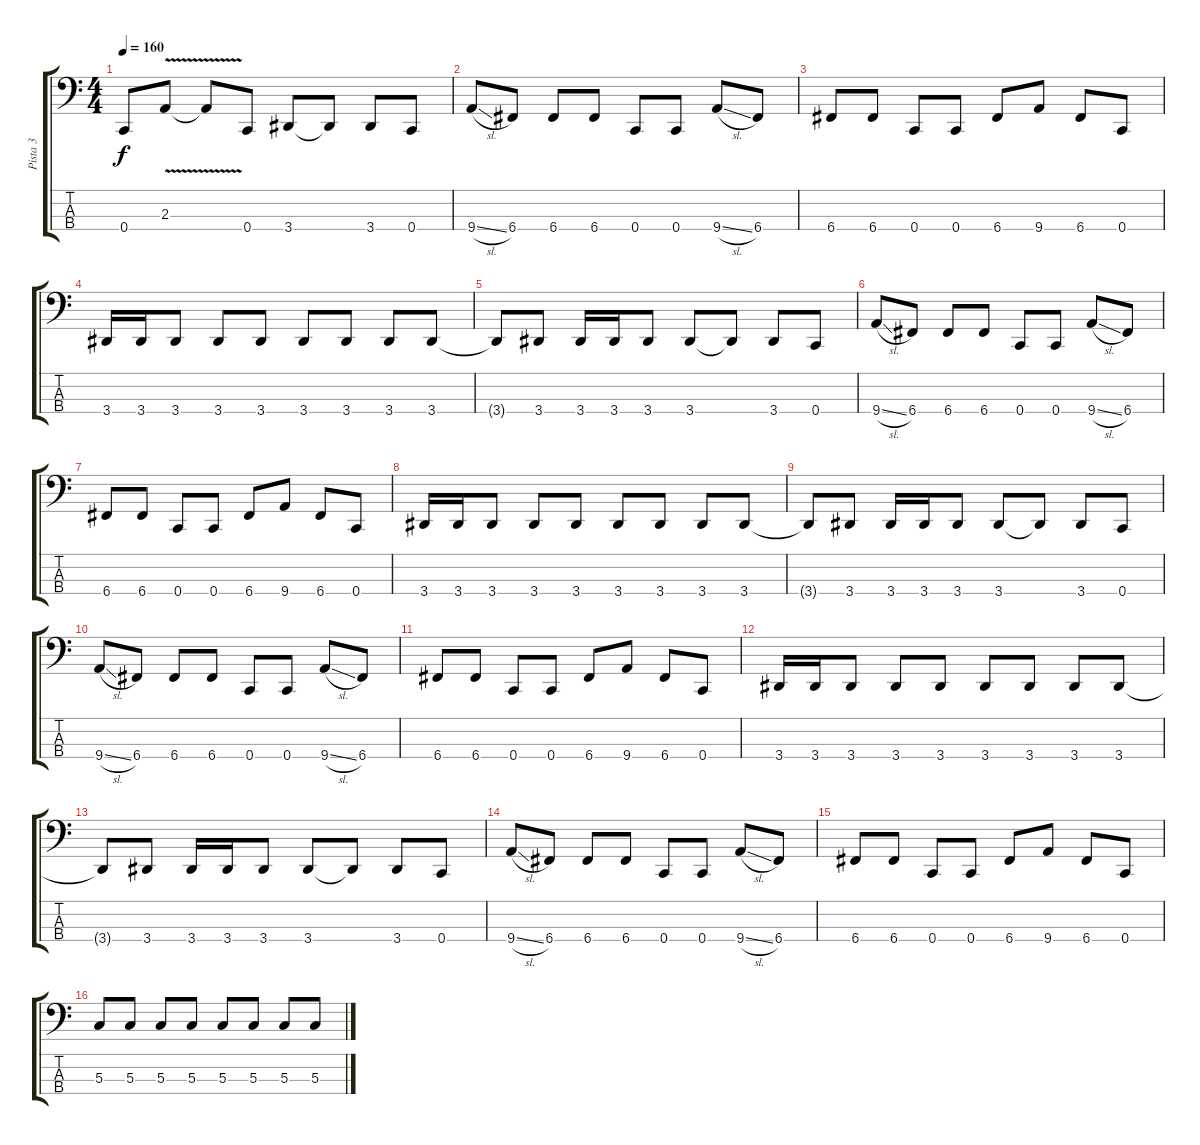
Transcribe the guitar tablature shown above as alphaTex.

\track ("Pista 3" "Pista 3") {instrument electricbassfinger}
\staff {score tabs}
\tuning (F2 C2 G1 C1) {hide}
\ts (4 4)
\tempo 160
\clef f4
\ks c
0.4.8{dy f} 2.3{v}.8 2.3{t}.8 0.4.8 3.4.8 3.4{t}.8 3.4.8 0.4.8 |
9.4{sl}.8 6.4.8 6.4.8 6.4.8 0.4.8 0.4.8 9.4{sl}.8 6.4.8 |
6.4.8 6.4.8 0.4.8 0.4.8 6.4.8 9.4.8 6.4.8 0.4.8 |
3.4.16 3.4.16 3.4.8 3.4.8 3.4.8 3.4.8 3.4.8 3.4.8 3.4.8 |
3.4{t}.8 3.4.8 3.4.16 3.4.16 3.4.8 3.4.8 3.4{t}.8 3.4.8 0.4.8 |
9.4{sl}.8 6.4.8 6.4.8 6.4.8 0.4.8 0.4.8 9.4{sl}.8 6.4.8 |
6.4.8 6.4.8 0.4.8 0.4.8 6.4.8 9.4.8 6.4.8 0.4.8 |
3.4.16 3.4.16 3.4.8 3.4.8 3.4.8 3.4.8 3.4.8 3.4.8 3.4.8 |
3.4{t}.8 3.4.8 3.4.16 3.4.16 3.4.8 3.4.8 3.4{t}.8 3.4.8 0.4.8 |
9.4{sl}.8 6.4.8 6.4.8 6.4.8 0.4.8 0.4.8 9.4{sl}.8 6.4.8 |
6.4.8 6.4.8 0.4.8 0.4.8 6.4.8 9.4.8 6.4.8 0.4.8 |
3.4.16 3.4.16 3.4.8 3.4.8 3.4.8 3.4.8 3.4.8 3.4.8 3.4.8 |
3.4{t}.8 3.4.8 3.4.16 3.4.16 3.4.8 3.4.8 3.4{t}.8 3.4.8 0.4.8 |
9.4{sl}.8 6.4.8 6.4.8 6.4.8 0.4.8 0.4.8 9.4{sl}.8 6.4.8 |
6.4.8 6.4.8 0.4.8 0.4.8 6.4.8 9.4.8 6.4.8 0.4.8 |
5.3.8 5.3.8 5.3.8 5.3.8 5.3.8 5.3.8 5.3.8 5.3.8
